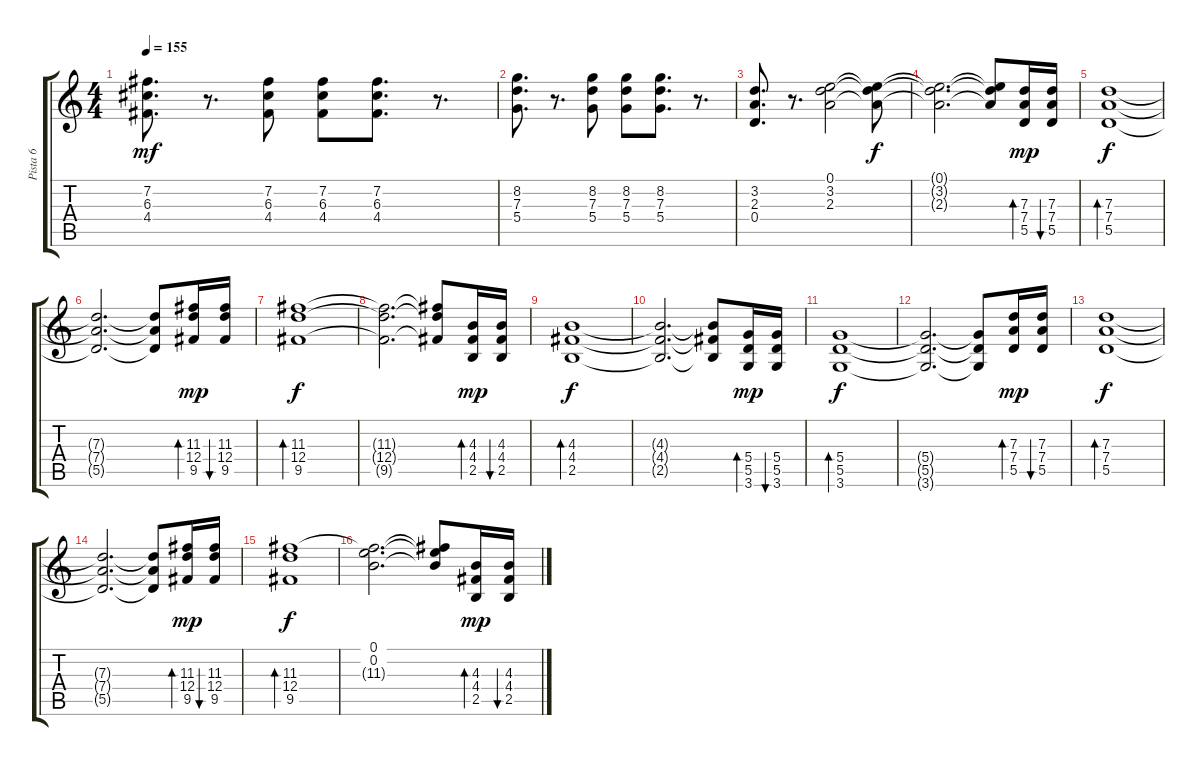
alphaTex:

\track ("Pista 6" "Pista 6") {instrument electricguitarclean}
\staff {score tabs}
\tuning (E4 B3 G3 D3 A2 E2) {hide}
\ts (4 4)
\tempo 155
\clef g2
\ks c
(7.2 6.3 4.4).8{d dy mf} r.8{d} (7.2 6.3 4.4).8 (7.2 6.3 4.4).8 (7.2 6.3 4.4).8{d} r.8{d} |
(8.2 7.3 5.4).8{d} r.8{d} (8.2 7.3 5.4).8 (8.2 7.3 5.4).8 (8.2 7.3 5.4).8{d} r.8{d} |
(3.2 2.3 0.4).8{d} r.8{d} (0.1 3.2 2.3).2 (0.1{t} 3.2{t} 2.3{t}).8{dy f} |
(0.1{t} 3.2{t} 2.3{t}).2{d} (0.1{t} 3.2{t} 2.3{t}).8 (7.3 7.4 5.5).16{bd 60 dy mp} (7.3 7.4 5.5).16{bu 60} |
(7.3 7.4 5.5).1{bd 60 dy f} |
(7.3{t} 7.4{t} 5.5{t}).2{d} (7.3{t} 7.4{t} 5.5{t}).8 (11.3 12.4 9.5).16{bd 60 dy mp} (11.3 12.4 9.5).16{bu 60} |
(11.3 12.4 9.5).1{bd 60 dy f} |
(11.3{t} 12.4{t} 9.5{t}).2{d} (11.3{t} 12.4{t} 9.5{t}).8 (4.3 4.4 2.5).16{bd 60 dy mp} (4.3 4.4 2.5).16{bu 60} |
(4.3 4.4 2.5).1{bd 60 dy f} |
(4.3{t} 4.4{t} 2.5{t}).2{d} (4.3{t} 4.4{t} 2.5{t}).8 (5.4 5.5 3.6).16{bd 60 dy mp} (5.4 5.5 3.6).16{bu 60} |
(5.4 5.5 3.6).1{bd 60 dy f} |
(5.4{t} 5.5{t} 3.6{t}).2{d} (5.4{t} 5.5{t} 3.6{t}).8 (7.3 7.4 5.5).16{bd 60 dy mp} (7.3 7.4 5.5).16{bu 60} |
(7.3 7.4 5.5).1{bd 60 dy f} |
(7.3{t} 7.4{t} 5.5{t}).2{d} (7.3{t} 7.4{t} 5.5{t}).8 (11.3 12.4 9.5).16{bd 60 dy mp} (11.3 12.4 9.5).16{bu 60} |
(11.3 12.4 9.5).1{bd 60 dy f} |
(0.1 0.2 11.3{t}).2{d} (0.1{t} 0.2{t} 11.3{t}).8 (4.3 4.4 2.5).16{bd 60 dy mp} (4.3 4.4 2.5).16{bu 60}
